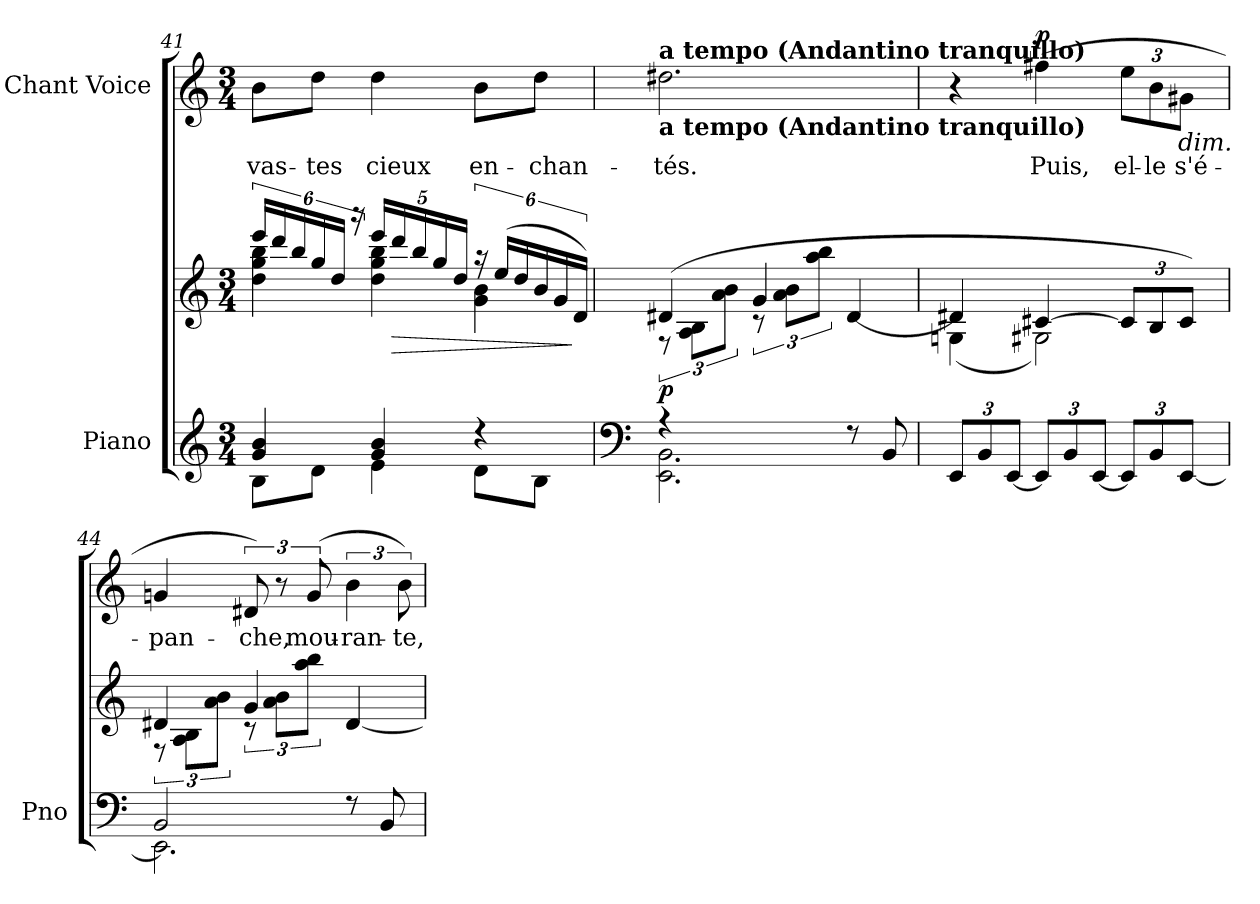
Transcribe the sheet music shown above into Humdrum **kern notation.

**kern	**kern	**dynam	**kern	**text	**dynam
*part2	*part2	*part2	*part1	*part1	*part1
*staff3	*staff2	*staff2/3	*staff1	*staff1	*staff1
*I"Piano	*	*	*I"Chant Voice	*	*
*I'Pno	*	*	*	*	*
!!LO:PB:g=z
*clefG2	*clefG2	*	*clefG2	*	*
*k[]	*k[]	*	*k[]	*	*
*M3/4	*M3/4	*	*M3/4	*	*
=41	=41	=41	=41	=41	=41
*^	*^	*	*	*	*
!	!	!	!	!LO:DY:b	!	!LO:LY:b	!
!	!	!	!	!LO:DY:n=1:b	!	!	!LO:DY:b
!	!	!	!	!	!	!	!LO:DY:n=1:b
4g/ 4b/	8B\L	24eee/LL	4dd\ 4gg\ 4bb\	other-dynamics f	8b\L	vas-	other-dynamics f
.	.	24ddd/	.	.	.	.	.
.	.	24bb/	.	.	.	.	.
!	!	!	!	!	!	!LO:LY:b	!
.	8d\J	24gg/	.	.	8dd\J	-tes	.
.	.	24dd/JJ	.	.	.	.	.
.	.	24r	.	.	.	.	.
*	*	*Xbrackettup	*	*	*	*	*
!	!	!	!	!	!	!LO:LY:b	!
4g/ 4b/	4e\	20eee/LL	4dd\ 4gg\ 4bb\	.	4dd\	cieux	.
!	!	!	!	!LO:HP:b	!	!	!
.	.	20ddd/	.	>	.	.	.
.	.	20bb/	.	.	.	.	.
.	.	20gg/	.	.	.	.	.
.	.	20dd/JJ	.	.	.	.	.
*	*	*brackettup	*	*	*	*	*
!	!	!	!	!	!	!LO:LY:b	!
4r	8d\L	24r	4g\ 4b\	.	8b\L	en-	.
.	.	(24ee/LL	.	.	.	.	.
.	.	24dd/	.	.	.	.	.
!	!	!	!	!	!	!LO:LY:b	!
.	8B\J	24b/	.	.	8dd\J	-chan-	.
.	.	24g/	.	.	.	.	.
.	.	24d/JJ)	.	]	.	.	.
=42	=42	=42	=42	=42	=42	=42	=42
*clefF4	*	*	*	*	*	*	*
!	!	!	!	!	!LO:TX:b:B:t=a tempo (Andantino tranquillo)	!	!
!	!	!	!	!	!LO:TX:a:B:t=a tempo (Andantino tranquillo)	!	!
!	!	!	!	!LO:DY:b	!	!LO:LY:b	!
4r	2.EE\ 2.BB\	(4d#X/	12r	p	2.dd#X\	-tés.	.
.	.	.	12A\ 12B\L	.	.	.	.
.	.	.	12a\ 12b\J	.	.	.	.
4ryy	.	4g/	12r	.	.	.	.
.	.	.	12a\ 12b\L	.	.	.	.
.	.	.	12aa\ 12bb\J	.	.	.	.
8r	.	[4d#/	4ryy	.	.	.	.
8BB/	.	.	.	.	.	.	.
*v	*v	*	*	*	*	*	*
!!LO:LB:g=z
=43	=43	=43	=43	=43	=43	=43
12EE/L	4d#X/]	(4Gn\	.	4r	.	.
12BB/	.	.	.	.	.	.
[12EE/J	.	.	.	.	.	.
!	!	!	!	!	!LO:LY:b	!LO:DY:b
12EE/L]	[4c#X/	2G#X\)	.	(4ff#X\	Puis,	p
12BB/	.	.	.	.	.	.
[12EE/J	.	.	.	.	.	.
*	*Xbrackettup	*	*	*	*	*
!	!	!	!	!	!LO:LY:b	!
12EE/L]	12c#/L]	.	.	12ee\L	el-	.
!	!	!	!	!	!LO:LY:b	!
12BB/	12B/	.	.	12b\	-le	.
!	!	!	!	!LO:TX:b:i:t=dim.	!	!
!	!	!	!	!	!LO:LY:b	!
[12EE/J	12c#/J)	.	.	12g#X\J	s'é-	.
=44	=44	=44	=44	=44	=44	=44
*^	*	*	*	*	*	*
*	*	*	*brackettup	*	*	*	*
!	!	!	!	!	!	!LO:LY:b	!
2BB/	2.EE\]	4d#X/	12r	.	4gn/	-pan-	.
.	.	.	12A\ 12B\L	.	.	.	.
.	.	.	12a\ 12b\J	.	.	.	.
!	!	!	!	!	!	!LO:LY:b	!
.	.	4g/	12r	.	12d#X/)	-che,	.
.	.	.	12a\ 12b\L	.	12r	.	.
!	!	!	!	!	!	!LO:LY:b	!
.	.	.	12aa\ 12bb\J	.	(12g/	mou-	.
!	!	!	!	!	!	!LO:LY:b	!
8r	.	[4d#/	4ryy	.	6b\	-ran-	.
8BB/	.	.	.	.	.	.	.
!	!	!	!	!	!	!LO:LY:b	!
.	.	.	.	.	12b\)	-te,	.
*v	*v	*	*	*	*	*	*
*	*v	*v	*	*	*	*
=	=	=	=	=	=
*-	*-	*-	*-	*-	*-
